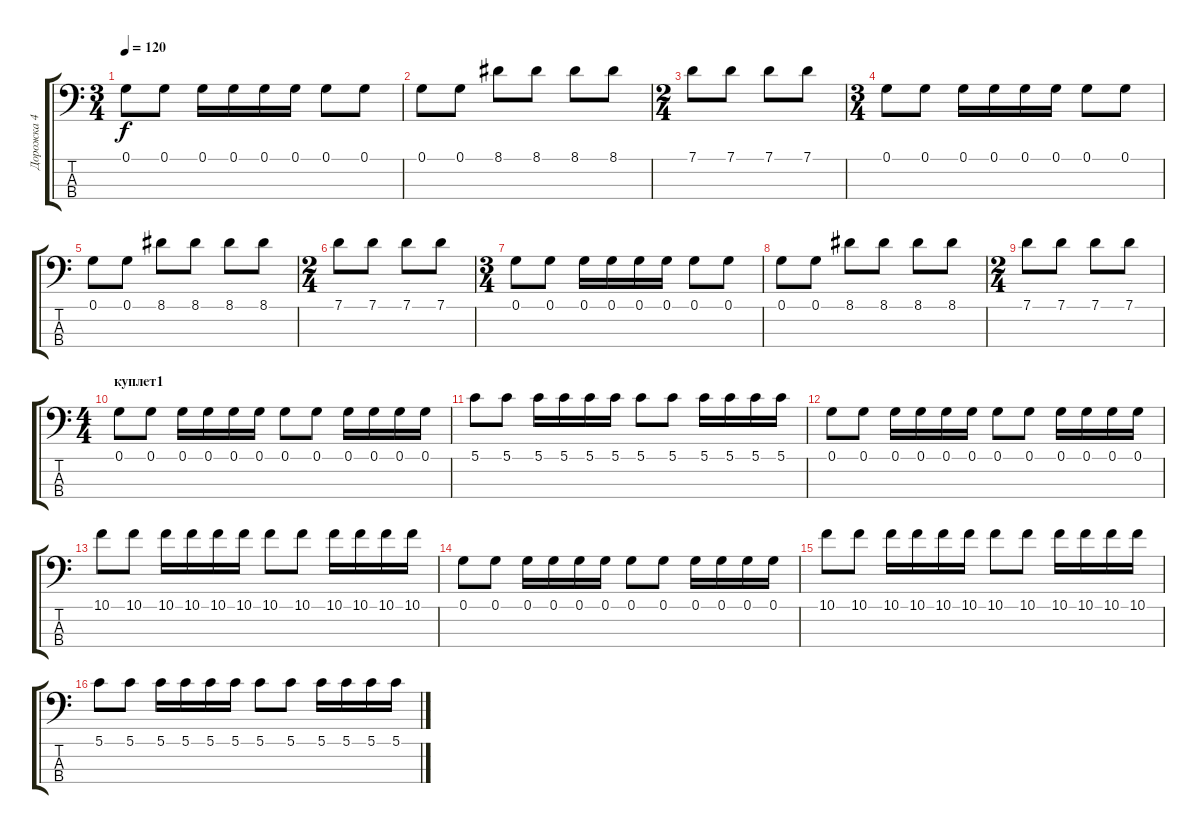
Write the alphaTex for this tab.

\track ("Дорожка 4" "Дорожка 4") {instrument electricbasspick}
\staff {score tabs}
\tuning (G2 D2 A1 E1) {hide}
\ts (3 4)
\tempo 120
\clef f4
\ks c
0.1.8{dy f} 0.1.8 0.1.16 0.1.16 0.1.16 0.1.16 0.1.8 0.1.8 |
0.1.8 0.1.8 8.1.8 8.1.8 8.1.8 8.1.8 |
\ts (2 4)
7.1.8 7.1.8 7.1.8 7.1.8 |
\ts (3 4)
0.1.8 0.1.8 0.1.16 0.1.16 0.1.16 0.1.16 0.1.8 0.1.8 |
0.1.8 0.1.8 8.1.8 8.1.8 8.1.8 8.1.8 |
\ts (2 4)
7.1.8 7.1.8 7.1.8 7.1.8 |
\ts (3 4)
0.1.8 0.1.8 0.1.16 0.1.16 0.1.16 0.1.16 0.1.8 0.1.8 |
0.1.8 0.1.8 8.1.8 8.1.8 8.1.8 8.1.8 |
\ts (2 4)
7.1.8 7.1.8 7.1.8 7.1.8 |
\ts (4 4)
\section ("" "куплет1")
0.1.8 0.1.8 0.1.16 0.1.16 0.1.16 0.1.16 0.1.8 0.1.8 0.1.16 0.1.16 0.1.16 0.1.16 |
5.1.8 5.1.8 5.1.16 5.1.16 5.1.16 5.1.16 5.1.8 5.1.8 5.1.16 5.1.16 5.1.16 5.1.16 |
0.1.8 0.1.8 0.1.16 0.1.16 0.1.16 0.1.16 0.1.8 0.1.8 0.1.16 0.1.16 0.1.16 0.1.16 |
10.1.8 10.1.8 10.1.16 10.1.16 10.1.16 10.1.16 10.1.8 10.1.8 10.1.16 10.1.16 10.1.16 10.1.16 |
0.1.8 0.1.8 0.1.16 0.1.16 0.1.16 0.1.16 0.1.8 0.1.8 0.1.16 0.1.16 0.1.16 0.1.16 |
10.1.8 10.1.8 10.1.16 10.1.16 10.1.16 10.1.16 10.1.8 10.1.8 10.1.16 10.1.16 10.1.16 10.1.16 |
5.1.8 5.1.8 5.1.16 5.1.16 5.1.16 5.1.16 5.1.8 5.1.8 5.1.16 5.1.16 5.1.16 5.1.16
